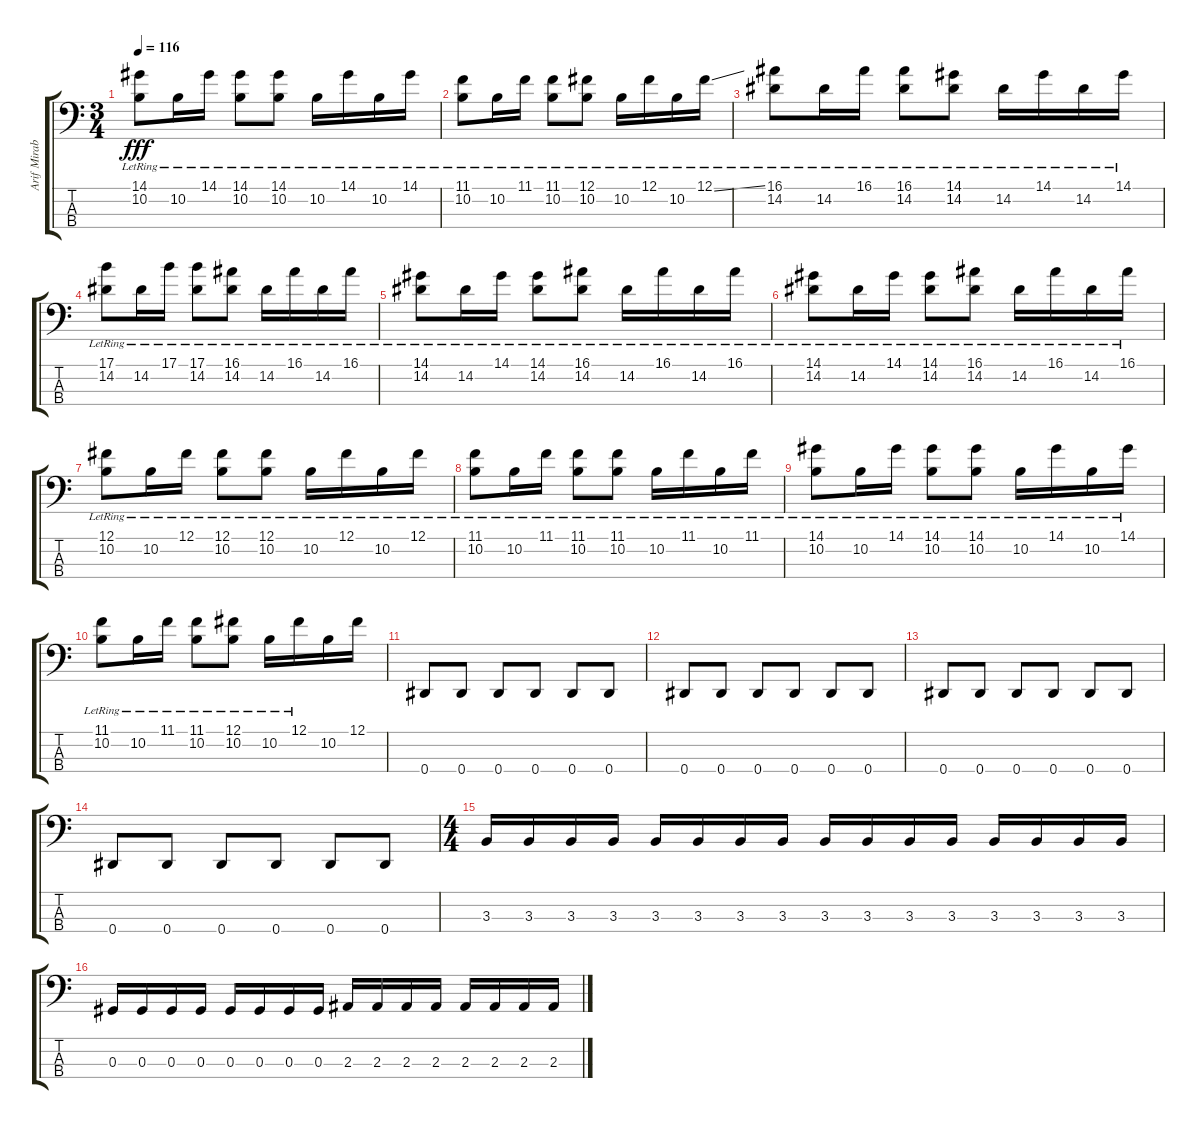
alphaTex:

\track ("Arif Mirabdolbaghi" "Arif Mirab") {instrument electricbasspick}
\staff {score tabs}
\tuning (Gb2 Db2 Ab1 Eb1) {hide}
\ts (3 4)
\tempo 116
\clef f4
\ks c
(14.1{lr} 10.2{lr}).8{dy fff} 10.2{lr}.16 14.1{lr}.16 (14.1{lr} 10.2{lr}).8 (14.1{lr} 10.2{lr}).8 10.2{lr}.16 14.1{lr}.16 10.2{lr}.16 14.1{lr}.16 |
(11.1{lr} 10.2{lr}).8 10.2{lr}.16 11.1{lr}.16 (11.1{lr} 10.2{lr}).8 (12.1{lr} 10.2{lr}).8 10.2{lr}.16 12.1{lr}.16 10.2{lr}.16 12.1{ss lr}.16 |
(16.1{lr} 14.2{lr}).8 14.2{lr}.16 16.1{lr}.16 (16.1{lr} 14.2{lr}).8 (14.1{lr} 14.2{lr}).8 14.2{lr}.16 14.1{lr}.16 14.2{lr}.16 14.1{lr}.16 |
(17.1{lr} 14.2{lr}).8 14.2{lr}.16 17.1{lr}.16 (17.1{lr} 14.2{lr}).8 (16.1{lr} 14.2{lr}).8 14.2{lr}.16 16.1{lr}.16 14.2{lr}.16 16.1{lr}.16 |
(14.1{lr} 14.2{lr}).8 14.2{lr}.16 14.1{lr}.16 (14.1{lr} 14.2{lr}).8 (16.1{lr} 14.2{lr}).8 14.2{lr}.16 16.1{lr}.16 14.2{lr}.16 16.1{lr}.16 |
(14.1{lr} 14.2{lr}).8 14.2{lr}.16 14.1{lr}.16 (14.1{lr} 14.2{lr}).8 (16.1{lr} 14.2{lr}).8 14.2{lr}.16 16.1{lr}.16 14.2{lr}.16 16.1{lr}.16 |
(12.1{lr} 10.2{lr}).8 10.2{lr}.16 12.1{lr}.16 (12.1 10.2{lr}).8 (12.1{lr} 10.2{lr}).8 10.2{lr}.16 12.1{lr}.16 10.2{lr}.16 12.1{lr}.16 |
(11.1{lr} 10.2{lr}).8 10.2{lr}.16 11.1{lr}.16 (11.1{lr} 10.2{lr}).8 (11.1{lr} 10.2{lr}).8 10.2{lr}.16 11.1{lr}.16 10.2{lr}.16 11.1{lr}.16 |
(14.1{lr} 10.2{lr}).8 10.2{lr}.16 14.1{lr}.16 (14.1{lr} 10.2{lr}).8 (14.1{lr} 10.2{lr}).8 10.2{lr}.16 14.1{lr}.16 10.2{lr}.16 14.1{lr}.16 |
(11.1{lr} 10.2{lr}).8 10.2{lr}.16 11.1{lr}.16 (11.1{lr} 10.2{lr}).8 (12.1{lr} 10.2{lr}).8 10.2{lr}.16 12.1{lr}.16 10.2.16 12.1.16 |
0.4.8 0.4.8 0.4.8 0.4.8 0.4.8 0.4.8 |
0.4.8 0.4.8 0.4.8 0.4.8 0.4.8 0.4.8 |
0.4.8 0.4.8 0.4.8 0.4.8 0.4.8 0.4.8 |
0.4.8 0.4.8 0.4.8 0.4.8 0.4.8 0.4.8 |
\ts (4 4)
3.3.16 3.3.16 3.3.16 3.3.16 3.3.16 3.3.16 3.3.16 3.3.16 3.3.16 3.3.16 3.3.16 3.3.16 3.3.16 3.3.16 3.3.16 3.3.16 |
0.3.16 0.3.16 0.3.16 0.3.16 0.3.16 0.3.16 0.3.16 0.3.16 2.3.16 2.3.16 2.3.16 2.3.16 2.3.16 2.3.16 2.3.16 2.3.16
